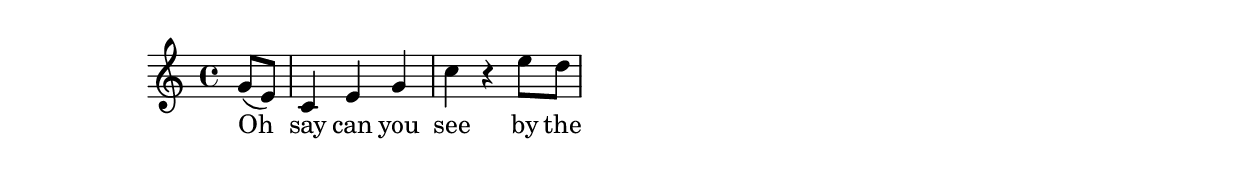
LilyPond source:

#(ly:set-option 'midi-extension "mid")
\version "2.12.3"
\include "english.ly"
\header{


}
%{

%}
melody = {
\clef treble
\key c \major
\cadenzaOn


  g'8[( e'8]) \bar "|"  c'4 e'4 g'4 \bar "|"  c''4 r4 e''8[ d''8] \bar "|"  
 
}


text = \lyricmode {
Oh  say can you see by the 
}

\score{

<<
\new Voice = "one" {
\melody
}
\new Lyrics \lyricsto "one" \text
>>
\layout {
\context {
\Score
}
}
\midi {
\context {
\Score
tempoWholesPerMinute = #(ly:make-moment 200 4)
}
}
}